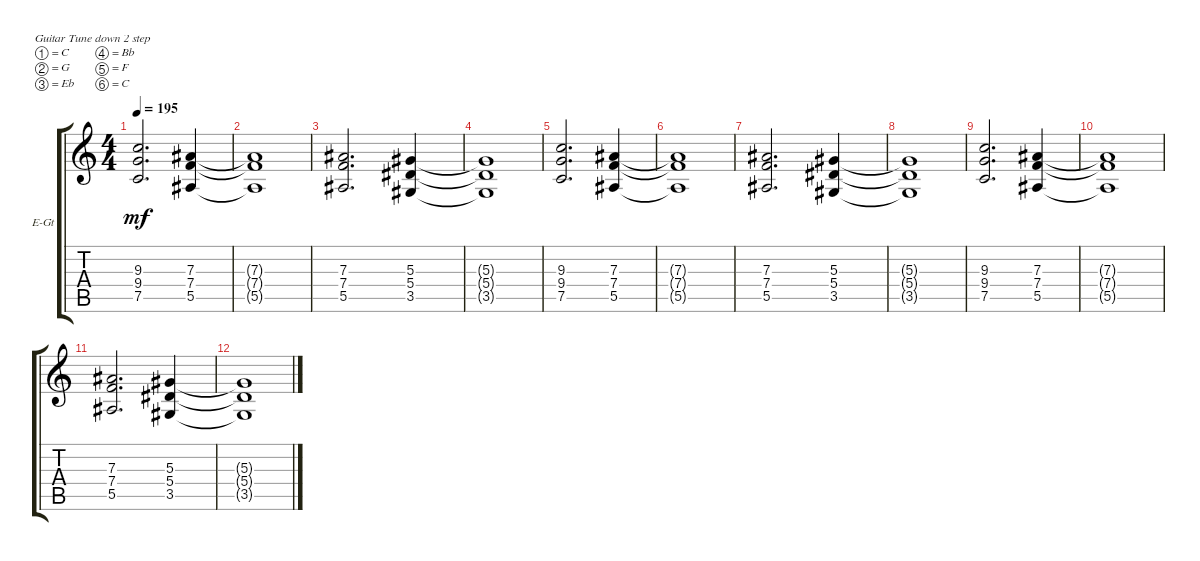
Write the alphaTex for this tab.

\defaultSystemsLayout 4
\bracketExtendMode groupsimilarinstruments
\firstSystemTrackNameOrientation horizontal
\otherSystemsTrackNameOrientation horizontal
\track ("Electric Guitar" "E-Gt") {instrument electricguitarclean}
\staff {score tabs}
\tuning (C4 G3 Eb3 Bb2 F2 C2)
\ts (4 4)
\tempo 195
\clef g2
\ks c
(7.5 9.4 9.3).2{d dy mf} (5.5 7.4 7.3).4 |
(7.3{t} 7.4{t} 5.5{t}).1 |
(5.5 7.4 7.3).2{d} (3.5 5.4 5.3).4 |
(3.5{t} 5.4{t} 5.3{t}).1 |
(7.5 9.4 9.3).2{d} (5.5 7.4 7.3).4 |
(7.3{t} 7.4{t} 5.5{t}).1 |
(5.5 7.4 7.3).2{d} (3.5 5.4 5.3).4 |
(3.5{t} 5.4{t} 5.3{t}).1 |
(7.5 9.4 9.3).2{d} (5.5 7.4 7.3).4 |
(7.3{t} 7.4{t} 5.5{t}).1 |
(5.5 7.4 7.3).2{d} (3.5 5.4 5.3).4 |
(3.5{t} 5.4{t} 5.3{t}).1
